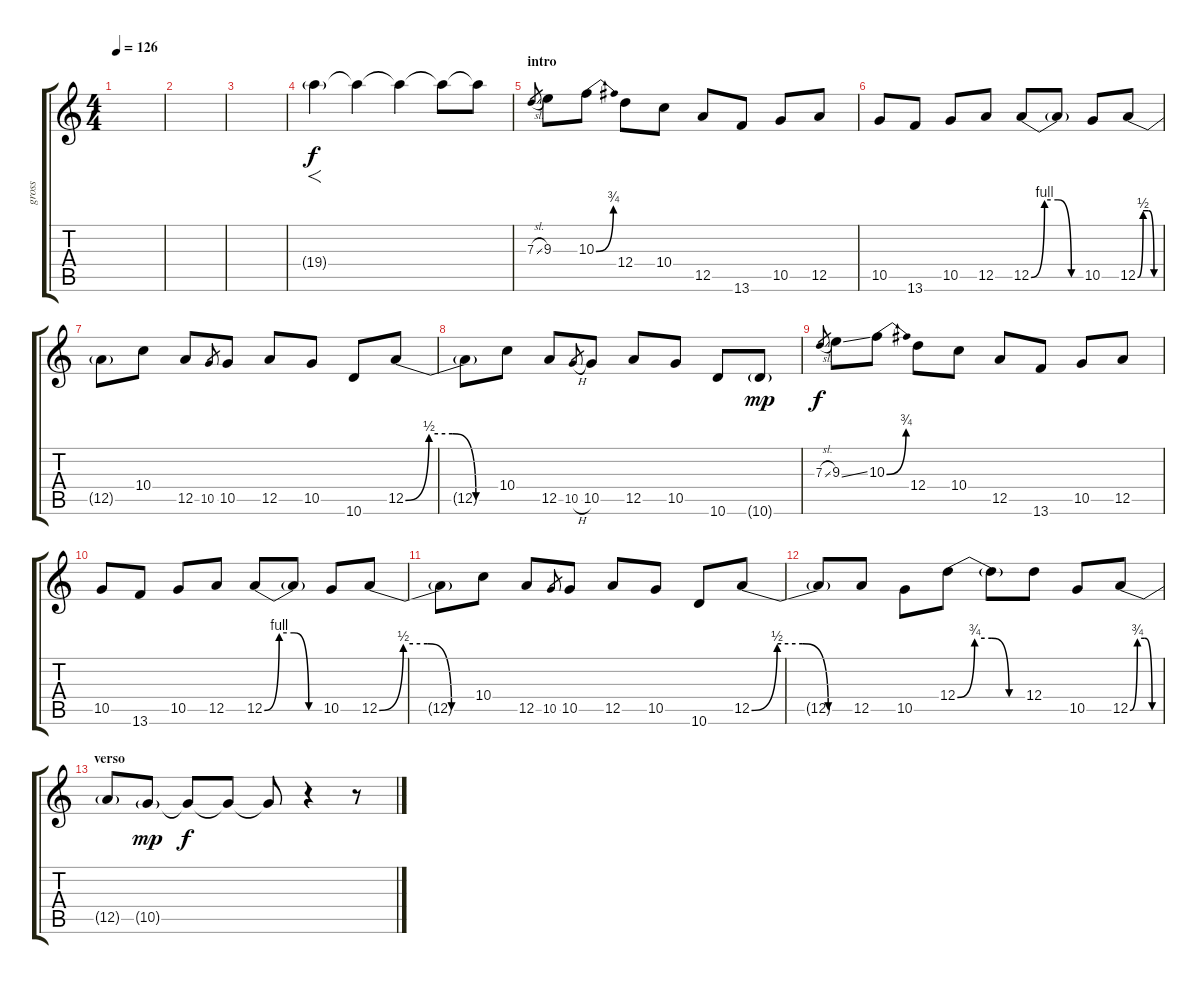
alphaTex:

\track ("gross" "gross") {instrument guitarharmonics}
\staff {score tabs}
\tuning (E4 B3 G3 D3 A2 E2) {hide}
\ts (4 4)
\tempo 126
\clef g2
\ks c
|
|
|
19.4{g}.4{f} 19.4{t}.4{dy f} 19.4{t}.4 19.4{t}.8 19.4{t}.8 |
\section ("" "intro")
7.3{sl}.8{gr} 9.3.8 10.3{be (bend 0 0 60 3)}.8 12.4.8 10.4.8 12.5.8 13.6.8 10.5.8 12.5.8 |
10.5.8 13.6.8 10.5.8 12.5.8 12.5{be (custom 0 0 15 4 30 4 45 0 60 0)}.8 12.5{t}.8 10.5.8 12.5{be (custom 0 0 15 2 30 2 45 0 60 0)}.8 |
12.5{t}.8 10.4.8 12.5.8 10.5.8{gr} 10.5.8 12.5.8 10.5.8 10.6.8 12.5{be (custom 0 0 15 2 30 2 45 0 60 0)}.8 |
12.5{t}.8 10.4.8 12.5.8 10.5{h}.8{gr} 10.5.8 12.5.8 10.5.8 10.6.8 10.6{g}.8{dy mp} |
7.3{sl}.8{gr dy f} 9.3{ss}.8 10.3{be (bend 0 0 60 3)}.8 12.4.8 10.4.8 12.5.8 13.6.8 10.5.8 12.5.8 |
10.5.8 13.6.8 10.5.8 12.5.8 12.5{be (custom 0 0 15 4 30 4 45 0 60 0)}.8 12.5{t}.8 10.5.8 12.5{be (custom 0 0 15 2 30 2 45 0 60 0)}.8 |
12.5{t}.8 10.4.8 12.5.8 10.5.8{gr} 10.5.8 12.5.8 10.5.8 10.6.8 12.5{be (custom 0 0 15 2 30 2 45 0 60 0)}.8 |
12.5{t}.8 12.5.8 10.5.8 12.4{be (custom 0 0 15 3 30 3 45 0 60 0)}.8 12.4{t}.8 12.4.8 10.5.8 12.5{be (custom 0 0 15 3 30 3 45 0 60 0)}.8 |
\section ("" "verso")
12.5{t}.8 10.5{g}.8{dy mp} 10.5{t}.8{dy f} 10.5{t}.8 10.5{t}.8 r.4 r.8
